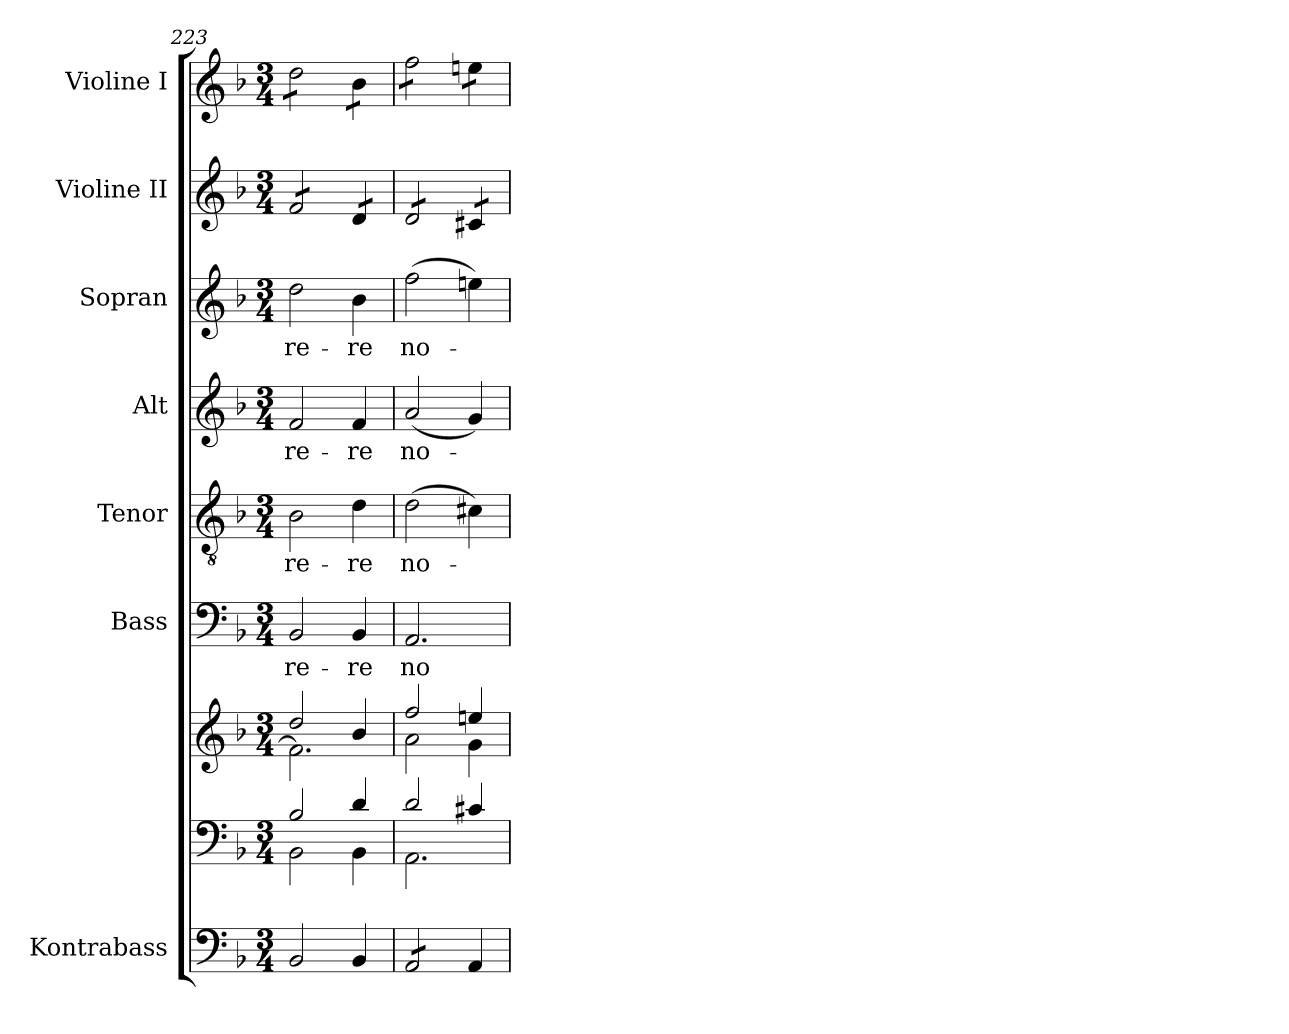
**kern	**kern	**kern	**kern	**text	**kern	**text	**kern	**text	**kern	**text	**kern	**kern
*part8	*part7	*part7	*part6	*part6	*part5	*part5	*part4	*part4	*part3	*part3	*part2	*part1
*staff9	*staff8	*staff7	*staff6	*staff6	*staff5	*staff5	*staff4	*staff4	*staff3	*staff3	*staff2	*staff1
*I"Kontrabass	*	*	*I"Bass	*	*I"Tenor	*	*I"Alt	*	*I"Sopran	*	*I"Violine II	*I"Violine I
*I'Kb.	*	*	*I'B.	*	*I'T.	*	*I'A.	*	*I'S.	*	*I'Vl. II	*I'Vl. I
*clefF4	*clefF4	*clefG2	*clefF4	*	*clefGv2	*	*clefG2	*	*clefG2	*	*clefG2	*clefG2
*ITrd7c12	*	*	*	*	*	*	*	*	*	*	*	*
*k[b-]	*k[b-]	*k[b-]	*k[b-]	*	*k[b-]	*	*k[b-]	*	*k[b-]	*	*k[b-]	*k[b-]
*F:	*F:	*F:	*F:	*	*F:	*	*F:	*	*F:	*	*F:	*F:
*M3/4	*M3/4	*M3/4	*M3/4	*	*M3/4	*	*M3/4	*	*M3/4	*	*M3/4	*M3/4
=223	=223	=223	=223	=223	=223	=223	=223	=223	=223	=223	=223	=223
*	*^	*^	*	*	*	*	*	*	*	*	*	*
!	!	!	!	!	!	!LO:LY:b	!	!LO:LY:b	!	!LO:LY:b	!	!LO:LY:b	!	!
*	*	*	*	*	*	*	*	*	*	*	*	*	*tremolo	*
*	*	*	*	*	*	*	*	*	*	*	*	*	*	*tremolo
2BBB-/	2B-/	2BB-\	2dd/	2.f\]	2BB-/	-re-	2B-\	-re-	2f/	-re-	2dd\	-re-	8f/L	8dd\L
.	.	.	.	.	.	.	.	.	.	.	.	.	8f/	8dd\
.	.	.	.	.	.	.	.	.	.	.	.	.	8f/	8dd\
.	.	.	.	.	.	.	.	.	.	.	.	.	8f/J	8dd\J
!	!	!	!	!	!	!LO:LY:b	!	!LO:LY:b	!	!LO:LY:b	!	!LO:LY:b	!	!
4BBB-/	4d/	4BB-\	4b-/	.	4BB-/	-re	4d\	-re	4f/	-re	4b-\	-re	8d/L	8b-\L
.	.	.	.	.	.	.	.	.	.	.	.	.	8d/J	8b-\J
!!LO:PB:g=z
=224	=224	=224	=224	=224	=224	=224	=224	=224	=224	=224	=224	=224	=224	=224
!	!	!	!	!	!	!LO:LY:b	!	!LO:LY:b	!	!LO:LY:b	!	!LO:LY:b	!	!
*tremolo	*	*	*	*	*	*	*	*	*	*	*	*	*	*
8AAA/L	2d/	2.AA\	2ff/	2a\	2.AA/	no-	(>2d\	no-	(<2a/	no-	(>2ff\	no-	8d/L	8ff\L
8AAA/	.	.	.	.	.	.	.	.	.	.	.	.	8d/	8ff\
8AAA/	.	.	.	.	.	.	.	.	.	.	.	.	8d/	8ff\
8AAA/J	.	.	.	.	.	.	.	.	.	.	.	.	8d/J	8ff\J
*Xtremolo	*	*	*	*	*	*	*	*	*	*	*	*	*	*
4AAA/	4c#X/	.	4een/	4g\	.	.	4c#X\)	.	4g/)	.	4een\)	.	8c#X/L	8een\L
.	.	.	.	.	.	.	.	.	.	.	.	.	8c#X/J	8een\J
*	*	*	*	*	*	*	*	*	*	*	*	*	*	*Xtremolo
*	*	*	*	*	*	*	*	*	*	*	*	*	*Xtremolo	*
*	*v	*v	*	*	*	*	*	*	*	*	*	*	*	*
*	*	*v	*v	*	*	*	*	*	*	*	*	*	*
=	=	=	=	=	=	=	=	=	=	=	=	=
*-	*-	*-	*-	*-	*-	*-	*-	*-	*-	*-	*-	*-
